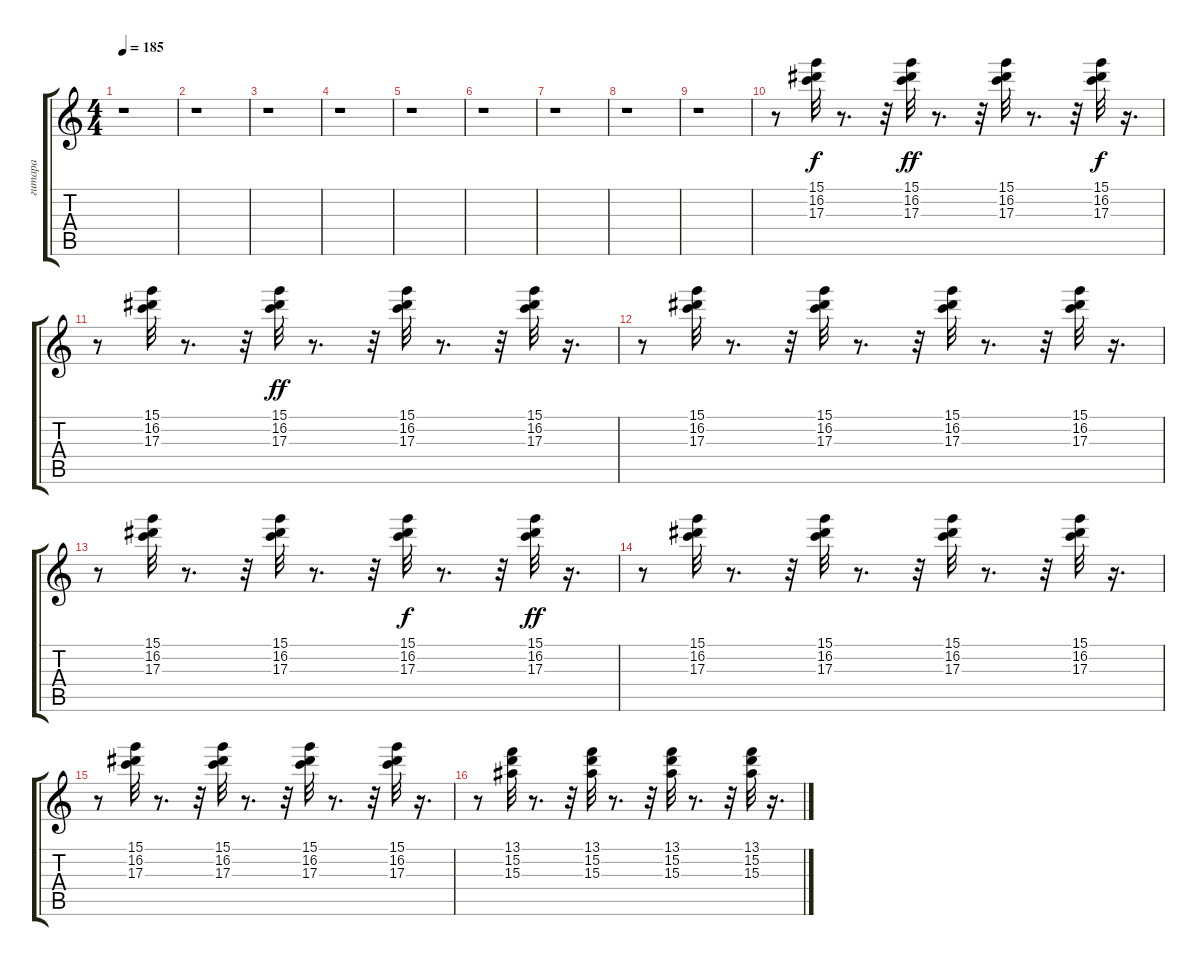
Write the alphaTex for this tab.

\track ("гитара" "гитара") {instrument acousticguitarsteel}
\staff {score tabs}
\tuning (E4 B3 G3 D3 A2 E2) {hide}
\ts (4 4)
\tempo 185
\clef g2
\ks c
r.1{dy ff} |
r.1 |
r.1 |
r.1 |
r.1 |
r.1 |
r.1 |
r.1 |
r.1 |
r.8 (15.1 16.2 17.3).32{dy f} r.8{d} r.32 (15.1 16.2 17.3).32{dy ff} r.8{d} r.32 (15.1 16.2 17.3).32 r.8{d} r.32 (15.1 16.2 17.3).32{dy f} r.16{d} |
r.8 (15.1 16.2 17.3).32 r.8{d} r.32 (15.1 16.2 17.3).32{dy ff} r.8{d} r.32 (15.1 16.2 17.3).32 r.8{d} r.32 (15.1 16.2 17.3).32 r.16{d} |
r.8 (15.1 16.2 17.3).32 r.8{d} r.32 (15.1 16.2 17.3).32 r.8{d} r.32 (15.1 16.2 17.3).32 r.8{d} r.32 (15.1 16.2 17.3).32 r.16{d} |
r.8 (15.1 16.2 17.3).32 r.8{d} r.32 (15.1 16.2 17.3).32 r.8{d} r.32 (15.1 16.2 17.3).32{dy f} r.8{d} r.32 (15.1 16.2 17.3).32{dy ff} r.16{d} |
r.8 (15.1 16.2 17.3).32 r.8{d} r.32 (15.1 16.2 17.3).32 r.8{d} r.32 (15.1 16.2 17.3).32 r.8{d} r.32 (15.1 16.2 17.3).32 r.16{d} |
r.8 (15.1 16.2 17.3).32 r.8{d} r.32 (15.1 16.2 17.3).32 r.8{d} r.32 (15.1 16.2 17.3).32 r.8{d} r.32 (15.1 16.2 17.3).32 r.16{d} |
r.8 (13.1 15.2 15.3).32 r.8{d} r.32 (13.1 15.2 15.3).32 r.8{d} r.32 (13.1 15.2 15.3).32 r.8{d} r.32 (13.1 15.2 15.3).32 r.16{d}
